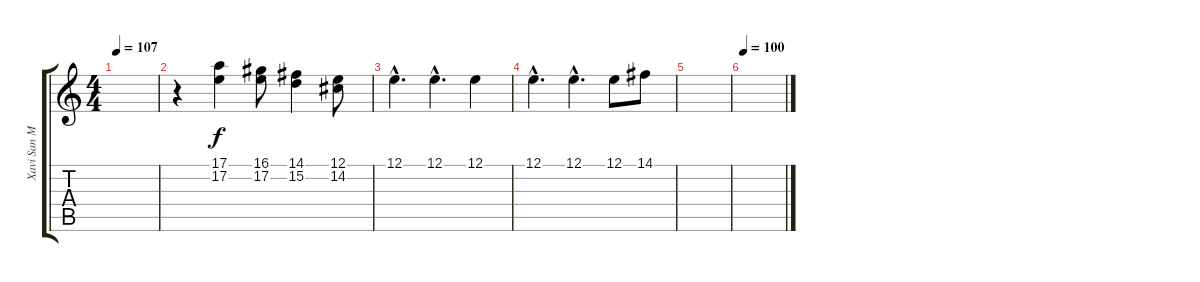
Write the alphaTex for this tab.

\track ("Xavi San Martin" "Xavi San M") {instrument acousticgrandpiano}
\staff {score tabs}
\tuning (E4 B3 G3 D3 A2 E2) {hide}
\ts (4 4)
\tempo 107
\clef g2
\ks c
|
r.4 (17.1 17.2).4 (16.1 17.2).8 (14.1 15.2).4 (12.1 14.2).8 |
12.1{hac}.4{d} 12.1{hac}.4{d} 12.1.4 |
12.1{hac}.4{d} 12.1{hac}.4{d} 12.1.8 14.1.8 |
|
\tempo 100
